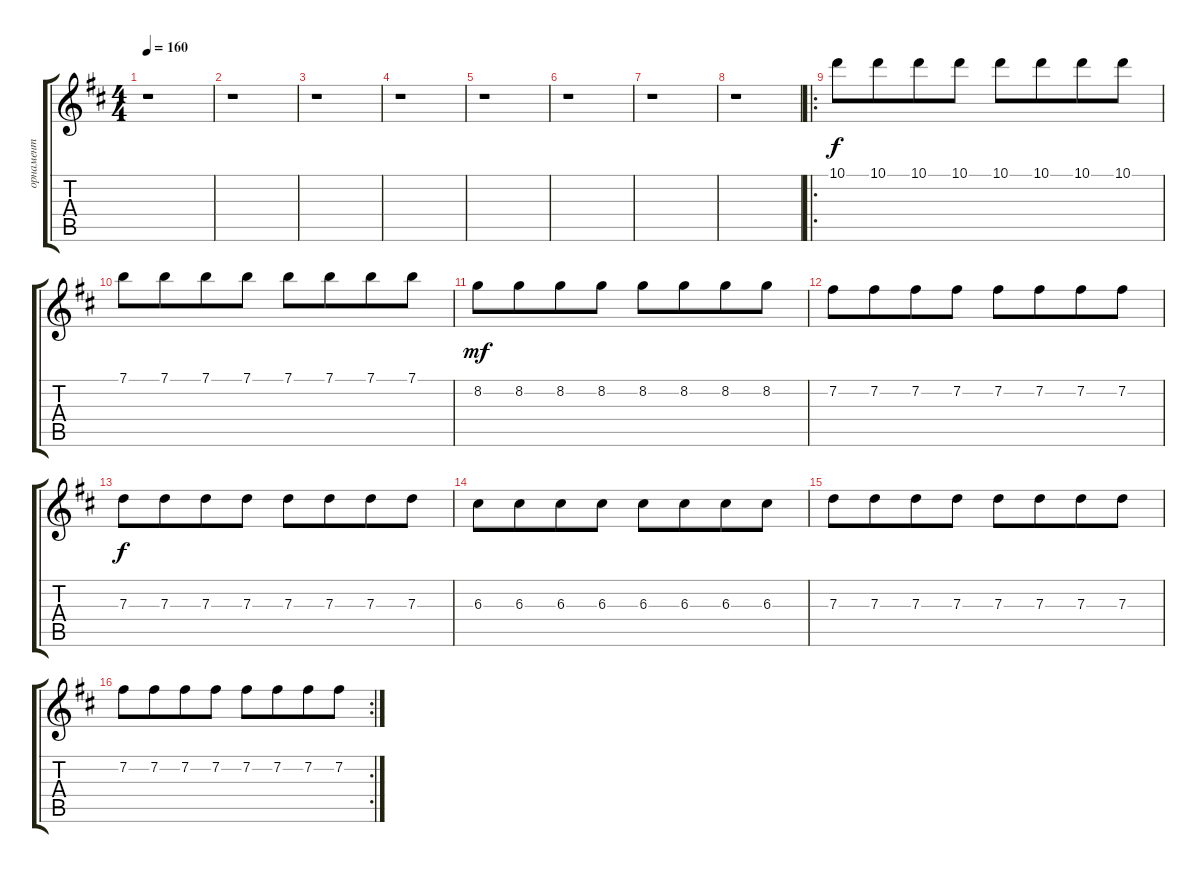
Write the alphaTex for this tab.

\track ("орнамент" "орнамент") {instrument electricguitarjazz}
\staff {score tabs}
\tuning (E4 B3 G3 D3 A2 E2) {hide}
\ts (4 4)
\tempo 160
\clef g2
\ks bminor
r.1{dy mp} |
r.1 |
r.1 |
r.1 |
r.1 |
r.1 |
r.1 |
r.1 |
\ro
10.1.8{dy f} 10.1.8{beam merge} 10.1.8 10.1.8 10.1.8 10.1.8{beam merge} 10.1.8 10.1.8 |
7.1.8 7.1.8{beam merge} 7.1.8 7.1.8 7.1.8 7.1.8{beam merge} 7.1.8 7.1.8 |
8.2.8{dy mf} 8.2.8{beam merge} 8.2.8 8.2.8 8.2.8 8.2.8{beam merge} 8.2.8 8.2.8 |
7.2.8 7.2.8{beam merge} 7.2.8 7.2.8 7.2.8 7.2.8{beam merge} 7.2.8 7.2.8 |
7.3.8{dy f} 7.3.8{beam merge} 7.3.8 7.3.8 7.3.8 7.3.8{beam merge} 7.3.8 7.3.8 |
6.3.8 6.3.8{beam merge} 6.3.8 6.3.8 6.3.8 6.3.8{beam merge} 6.3.8 6.3.8 |
7.3.8 7.3.8{beam merge} 7.3.8 7.3.8 7.3.8 7.3.8{beam merge} 7.3.8 7.3.8 |
\rc 2
7.2.8 7.2.8{beam merge} 7.2.8 7.2.8 7.2.8 7.2.8{beam merge} 7.2.8 7.2.8
